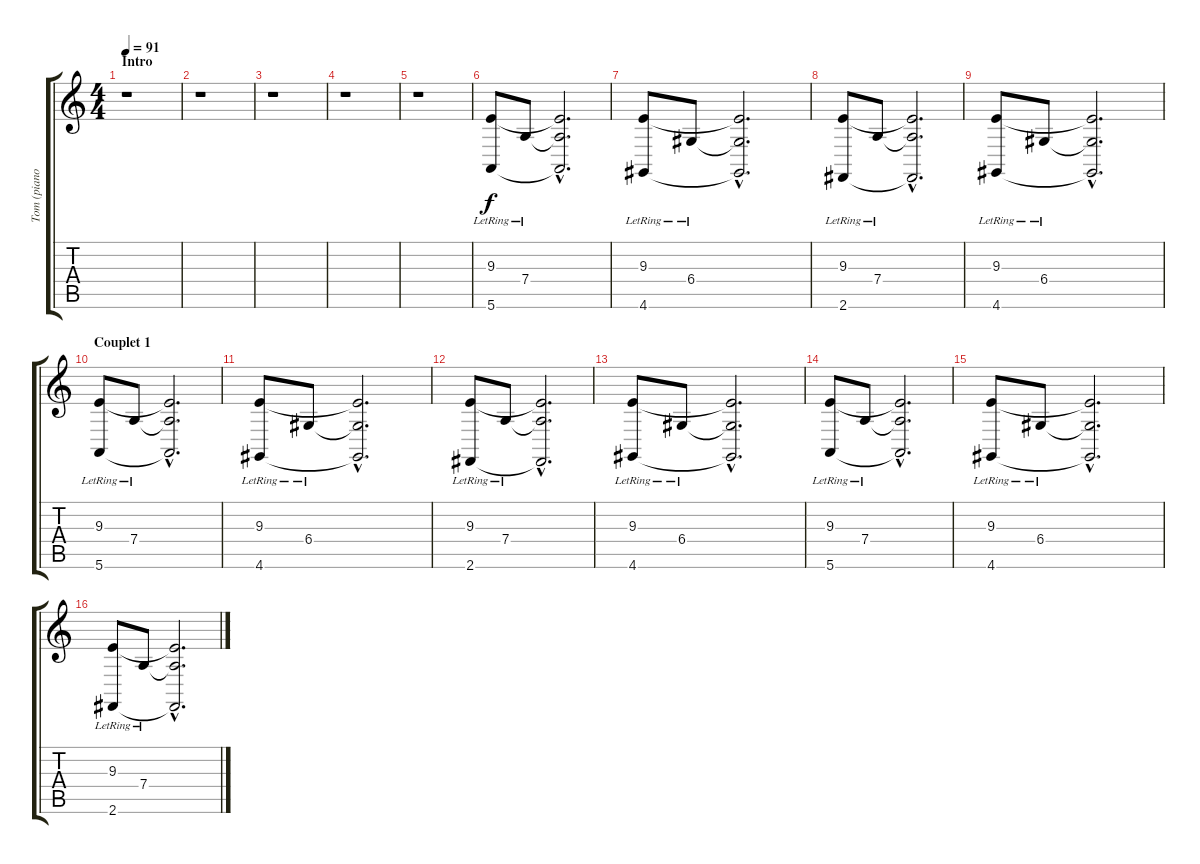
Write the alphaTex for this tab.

\track ("Tom (piano)" "Tom (piano") {instrument acousticgrandpiano}
\staff {score tabs}
\tuning (E4 B3 G3 D3 A2 E2) {hide}
\ts (4 4)
\section ("" "Intro")
\tempo 91
\clef g2
\ks c
r.1{dy f instrument acousticgrandpiano} |
r.1 |
r.1 |
r.1 |
r.1 |
(9.3{lr} 5.6{lr}).8 7.4{lr}.8 (9.3{hac t} 7.4{hac t} 5.6{hac t}).2{d} |
(9.3{lr} 4.6{lr}).8 6.4{lr}.8 (9.3{hac t} 6.4{hac t} 4.6{hac t}).2{d} |
(9.3{lr} 2.6{lr}).8 7.4{lr}.8 (9.3{hac t} 7.4{hac t} 2.6{hac t}).2{d} |
(9.3{lr} 4.6{lr}).8 6.4{lr}.8 (9.3{hac t} 6.4{hac t} 4.6{hac t}).2{d} |
\section ("" "Couplet 1")
(9.3{lr} 5.6{lr}).8 7.4{lr}.8 (9.3{hac t} 7.4{hac t} 5.6{hac t}).2{d} |
(9.3{lr} 4.6{lr}).8 6.4{lr}.8 (9.3{hac t} 6.4{hac t} 4.6{hac t}).2{d} |
(9.3{lr} 2.6{lr}).8 7.4{lr}.8 (9.3{hac t} 7.4{hac t} 2.6{hac t}).2{d} |
(9.3{lr} 4.6{lr}).8 6.4{lr}.8 (9.3{hac t} 6.4{hac t} 4.6{hac t}).2{d} |
(9.3{lr} 5.6{lr}).8 7.4{lr}.8 (9.3{hac t} 7.4{hac t} 5.6{hac t}).2{d} |
(9.3{lr} 4.6{lr}).8 6.4{lr}.8 (9.3{hac t} 6.4{hac t} 4.6{hac t}).2{d} |
(9.3{lr} 2.6{lr}).8 7.4{lr}.8 (9.3{hac t} 7.4{hac t} 2.6{hac t}).2{d}
